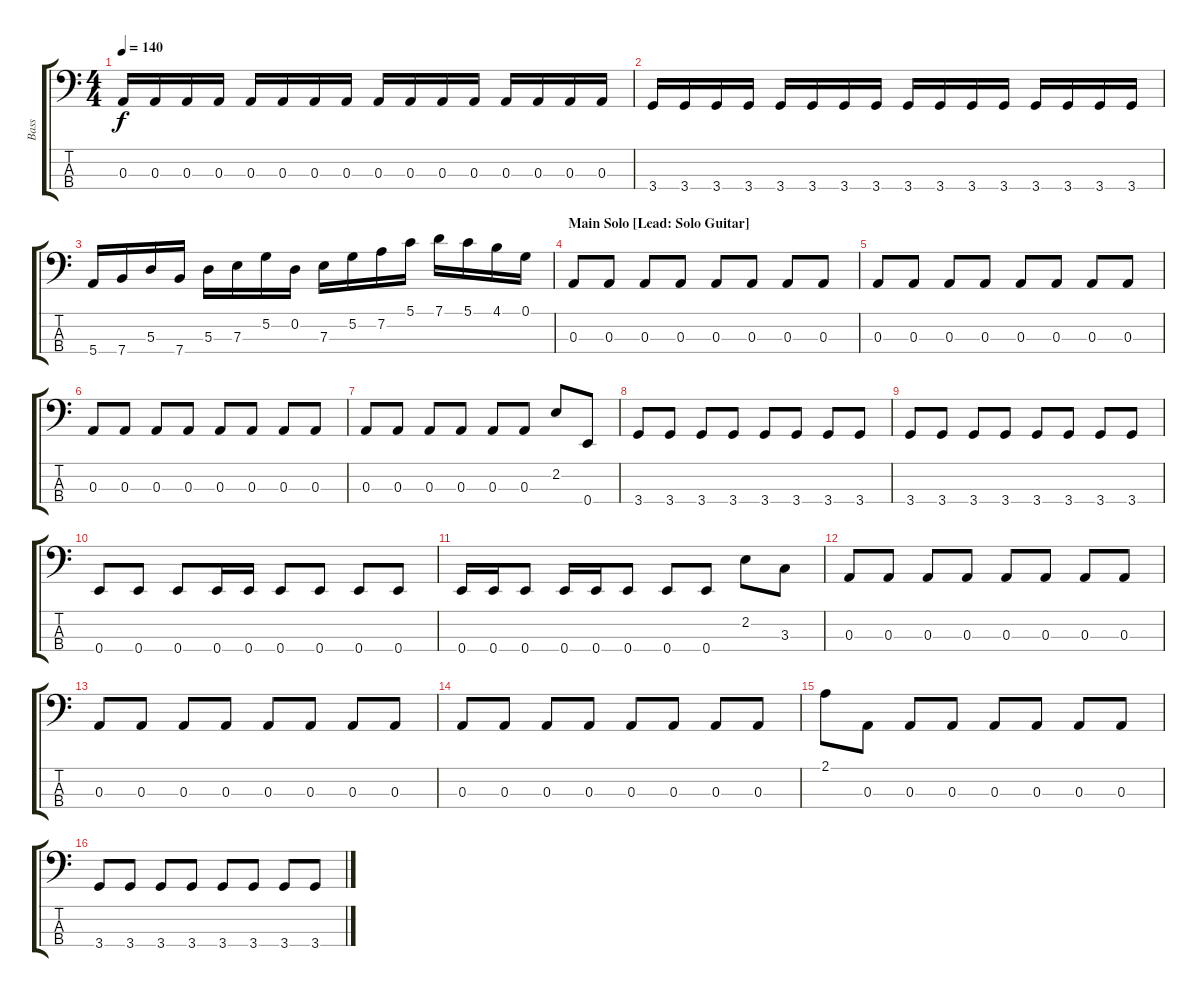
\track ("Bass" "Bass") {instrument electricbassfinger}
\staff {score tabs}
\tuning (G2 D2 A1 E1) {hide}
\ts (4 4)
\tempo 140
\clef f4
\ks c
0.3.16{dy f} 0.3.16 0.3.16 0.3.16 0.3.16 0.3.16 0.3.16 0.3.16 0.3.16 0.3.16 0.3.16 0.3.16 0.3.16 0.3.16 0.3.16 0.3.16 |
3.4.16 3.4.16 3.4.16 3.4.16 3.4.16 3.4.16 3.4.16 3.4.16 3.4.16 3.4.16 3.4.16 3.4.16 3.4.16 3.4.16 3.4.16 3.4.16 |
5.4.16 7.4.16 5.3.16 7.4.16 5.3.16 7.3.16 5.2.16 0.2.16 7.3.16 5.2.16 7.2.16 5.1.16 7.1.16 5.1.16 4.1.16 0.1.16 |
\section ("" "Main Solo [Lead: Solo Guitar]")
0.3.8{volume 10 balance 8 instrument cello} 0.3.8 0.3.8 0.3.8 0.3.8 0.3.8 0.3.8 0.3.8 |
0.3.8 0.3.8 0.3.8 0.3.8 0.3.8 0.3.8 0.3.8 0.3.8 |
0.3.8 0.3.8 0.3.8 0.3.8 0.3.8 0.3.8 0.3.8 0.3.8 |
0.3.8 0.3.8 0.3.8 0.3.8 0.3.8 0.3.8 2.2.8 0.4.8 |
3.4.8 3.4.8 3.4.8 3.4.8 3.4.8 3.4.8 3.4.8 3.4.8 |
3.4.8 3.4.8 3.4.8 3.4.8 3.4.8 3.4.8 3.4.8 3.4.8 |
0.4.8 0.4.8 0.4.8 0.4.16 0.4.16 0.4.8 0.4.8 0.4.8 0.4.8 |
0.4.16 0.4.16 0.4.8 0.4.16 0.4.16 0.4.8 0.4.8 0.4.8 2.2.8 3.3.8 |
0.3.8 0.3.8 0.3.8 0.3.8 0.3.8 0.3.8 0.3.8 0.3.8 |
0.3.8 0.3.8 0.3.8 0.3.8 0.3.8 0.3.8 0.3.8 0.3.8 |
0.3.8 0.3.8 0.3.8 0.3.8 0.3.8 0.3.8 0.3.8 0.3.8 |
2.1.8 0.3.8 0.3.8 0.3.8 0.3.8 0.3.8 0.3.8 0.3.8 |
3.4.8 3.4.8 3.4.8 3.4.8 3.4.8 3.4.8 3.4.8 3.4.8
